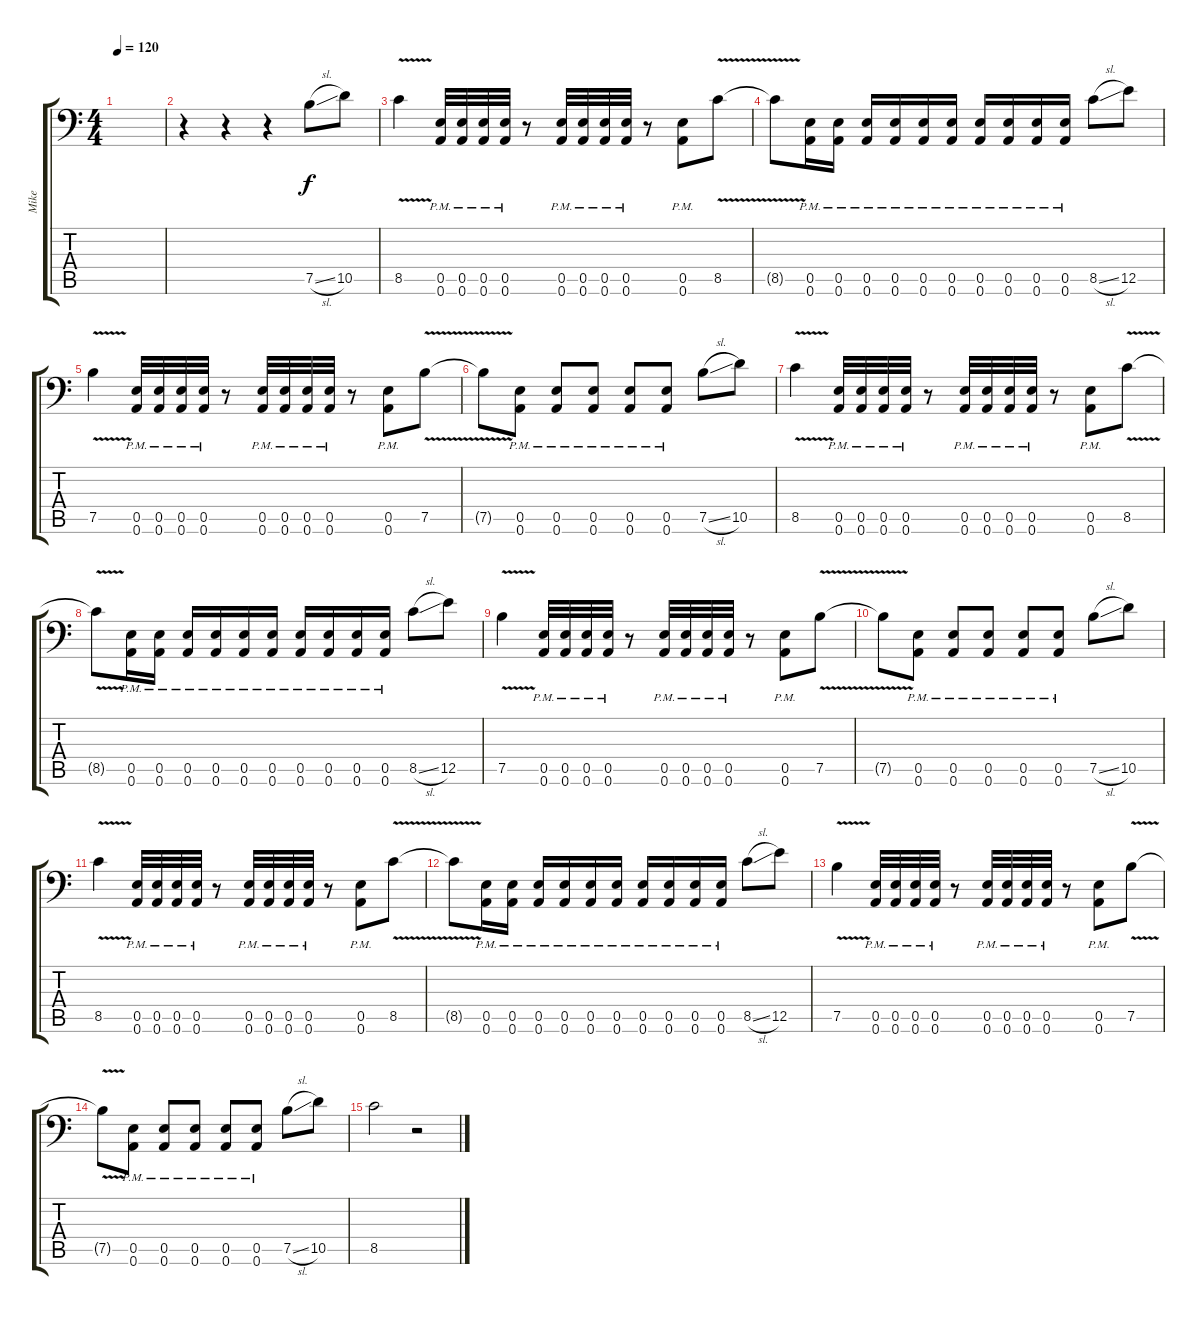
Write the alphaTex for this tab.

\track ("Mike" "Mike") {instrument distortionguitar}
\staff {score tabs}
\tuning (B3 Gb3 D3 A2 E2 A1) {hide}
\ts (4 4)
\tempo 120
\clef f4
\ks c
|
r.4 r.4 r.4 7.5{sl}.8{balance 13} 10.5.8 |
8.5{v}.4 (0.5{pm} 0.6{pm}).32 (0.5{pm} 0.6{pm}).32 (0.5{pm} 0.6{pm}).32 (0.5{pm} 0.6{pm}).32 r.8 (0.5{pm} 0.6{pm}).32 (0.5{pm} 0.6{pm}).32 (0.5{pm} 0.6{pm}).32 (0.5{pm} 0.6{pm}).32 r.8 (0.5{pm} 0.6{pm}).8 8.5{v}.8 |
8.5{t}.8 (0.5{pm} 0.6{pm}).16 (0.5{pm} 0.6{pm}).16 (0.5{pm} 0.6{pm}).16 (0.5{pm} 0.6{pm}).16 (0.5{pm} 0.6{pm}).16 (0.5{pm} 0.6{pm}).16 (0.5{pm} 0.6{pm}).16 (0.5{pm} 0.6{pm}).16 (0.5{pm} 0.6{pm}).16 (0.5{pm} 0.6{pm}).16 8.5{sl}.8 12.5.8 |
7.5{v}.4 (0.5{pm} 0.6{pm}).32 (0.5{pm} 0.6{pm}).32 (0.5{pm} 0.6{pm}).32 (0.5{pm} 0.6{pm}).32 r.8 (0.5{pm} 0.6{pm}).32 (0.5{pm} 0.6{pm}).32 (0.5{pm} 0.6{pm}).32 (0.5{pm} 0.6{pm}).32 r.8 (0.5{pm} 0.6{pm}).8 7.5{v}.8 |
7.5{t}.8 (0.5{pm} 0.6{pm}).8 (0.5{pm} 0.6{pm}).8 (0.5{pm} 0.6{pm}).8 (0.5{pm} 0.6{pm}).8 (0.5{pm} 0.6{pm}).8 7.5{sl}.8 10.5.8 |
8.5{v}.4 (0.5{pm} 0.6{pm}).32 (0.5{pm} 0.6{pm}).32 (0.5{pm} 0.6{pm}).32 (0.5{pm} 0.6{pm}).32 r.8 (0.5{pm} 0.6{pm}).32 (0.5{pm} 0.6{pm}).32 (0.5{pm} 0.6{pm}).32 (0.5{pm} 0.6{pm}).32 r.8 (0.5{pm} 0.6{pm}).8 8.5{v}.8 |
8.5{t}.8 (0.5{pm} 0.6{pm}).16 (0.5{pm} 0.6{pm}).16 (0.5{pm} 0.6{pm}).16 (0.5{pm} 0.6{pm}).16 (0.5{pm} 0.6{pm}).16 (0.5{pm} 0.6{pm}).16 (0.5{pm} 0.6{pm}).16 (0.5{pm} 0.6{pm}).16 (0.5{pm} 0.6{pm}).16 (0.5{pm} 0.6{pm}).16 8.5{sl}.8 12.5.8 |
7.5{v}.4 (0.5{pm} 0.6{pm}).32 (0.5{pm} 0.6{pm}).32 (0.5{pm} 0.6{pm}).32 (0.5{pm} 0.6{pm}).32 r.8 (0.5{pm} 0.6{pm}).32 (0.5{pm} 0.6{pm}).32 (0.5{pm} 0.6{pm}).32 (0.5{pm} 0.6{pm}).32 r.8 (0.5{pm} 0.6{pm}).8 7.5{v}.8 |
7.5{t}.8 (0.5{pm} 0.6{pm}).8 (0.5{pm} 0.6{pm}).8 (0.5{pm} 0.6{pm}).8 (0.5{pm} 0.6{pm}).8 (0.5{pm} 0.6{pm}).8 7.5{sl}.8 10.5.8 |
8.5{v}.4 (0.5{pm} 0.6{pm}).32 (0.5{pm} 0.6{pm}).32 (0.5{pm} 0.6{pm}).32 (0.5{pm} 0.6{pm}).32 r.8 (0.5{pm} 0.6{pm}).32 (0.5{pm} 0.6{pm}).32 (0.5{pm} 0.6{pm}).32 (0.5{pm} 0.6{pm}).32 r.8 (0.5{pm} 0.6{pm}).8 8.5{v}.8 |
8.5{t}.8 (0.5{pm} 0.6{pm}).16 (0.5{pm} 0.6{pm}).16 (0.5{pm} 0.6{pm}).16 (0.5{pm} 0.6{pm}).16 (0.5{pm} 0.6{pm}).16 (0.5{pm} 0.6{pm}).16 (0.5{pm} 0.6{pm}).16 (0.5{pm} 0.6{pm}).16 (0.5{pm} 0.6{pm}).16 (0.5{pm} 0.6{pm}).16 8.5{sl}.8 12.5.8 |
7.5{v}.4 (0.5{pm} 0.6{pm}).32 (0.5{pm} 0.6{pm}).32 (0.5{pm} 0.6{pm}).32 (0.5{pm} 0.6{pm}).32 r.8 (0.5{pm} 0.6{pm}).32 (0.5{pm} 0.6{pm}).32 (0.5{pm} 0.6{pm}).32 (0.5{pm} 0.6{pm}).32 r.8 (0.5{pm} 0.6{pm}).8 7.5{v}.8 |
7.5{t}.8 (0.5{pm} 0.6{pm}).8 (0.5{pm} 0.6{pm}).8 (0.5{pm} 0.6{pm}).8 (0.5{pm} 0.6{pm}).8 (0.5{pm} 0.6{pm}).8 7.5{sl}.8 10.5.8 |
8.5.2 r.2
